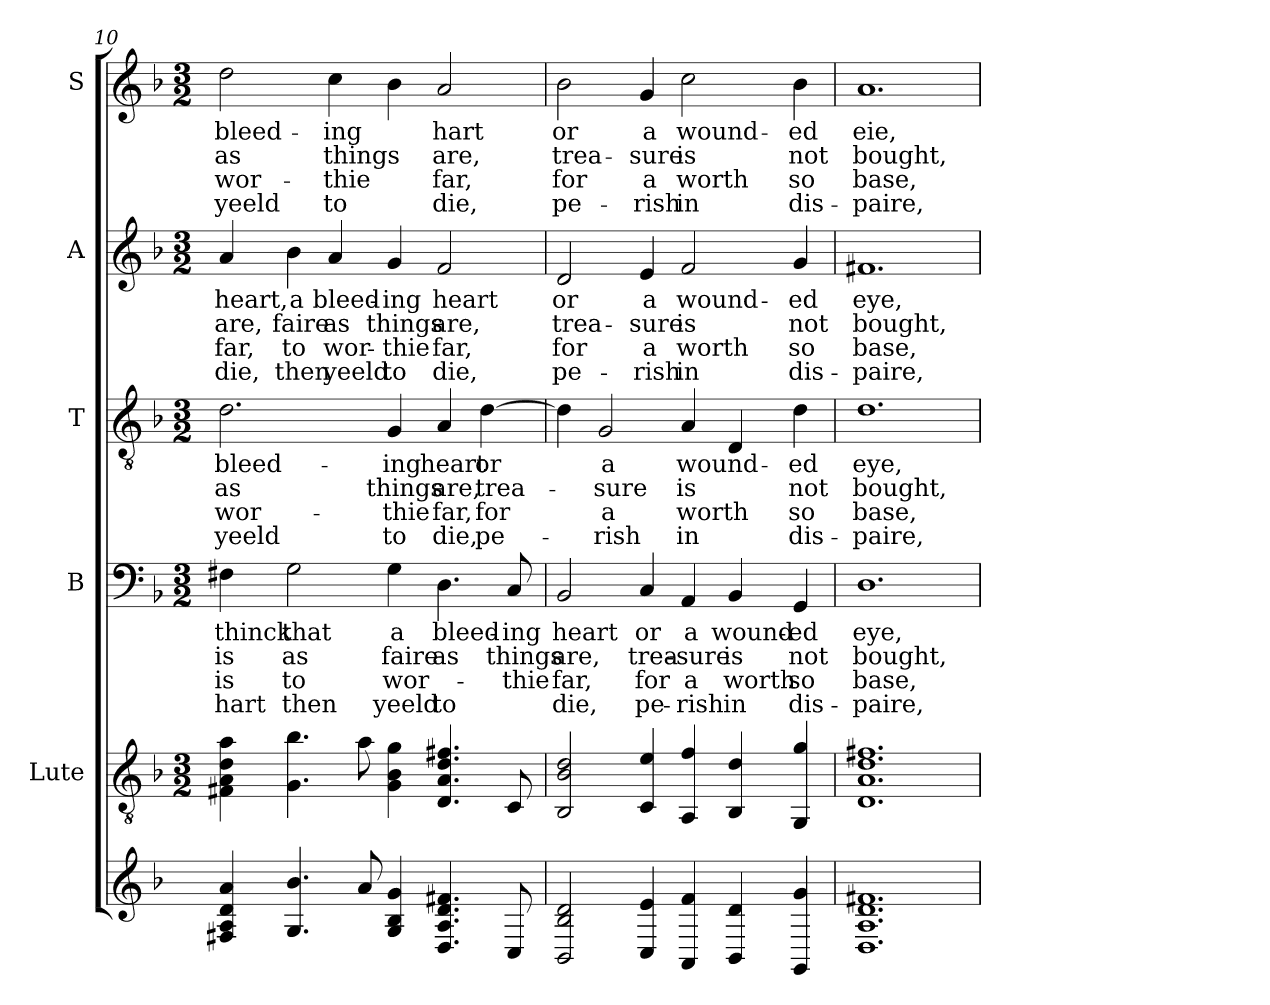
**kern	**kern	**kern	**text	**text	**text	**text	**kern	**text	**text	**text	**text	**kern	**text	**text	**text	**text	**kern	**text	**text	**text	**text
*part6	*part5	*part4	*part4	*part4	*part4	*part4	*part3	*part3	*part3	*part3	*part3	*part2	*part2	*part2	*part2	*part2	*part1	*part1	*part1	*part1	*part1
*staff6	*staff5	*staff4	*staff4	*staff4	*staff4	*staff4	*staff3	*staff3	*staff3	*staff3	*staff3	*staff2	*staff2	*staff2	*staff2	*staff2	*staff1	*staff1	*staff1	*staff1	*staff1
*	*I"Lute	*I"B	*	*	*	*	*I"T	*	*	*	*	*I"A	*	*	*	*	*I"S	*	*	*	*
*	*clefGv2	*clefF4	*	*	*	*	*clefGv2	*	*	*	*	*clefG2	*	*	*	*	*clefG2	*	*	*	*
*k[b-]	*k[b-]	*k[b-]	*	*	*	*	*k[b-]	*	*	*	*	*k[b-]	*	*	*	*	*k[b-]	*	*	*	*
*F:	*F:	*F:	*	*	*	*	*F:	*	*	*	*	*F:	*	*	*	*	*F:	*	*	*	*
*	*M3/2	*M3/2	*	*	*	*	*M3/2	*	*	*	*	*M3/2	*	*	*	*	*M3/2	*	*	*	*
=10	=10	=10	=10	=10	=10	=10	=10	=10	=10	=10	=10	=10	=10	=10	=10	=10	=10	=10	=10	=10	=10
4F# 4A 4d 4a	4F#X\ 4A\ 4d\ 4a\	4F#X\	thinck	is	is	hart	2.d\	bleed-	as	wor-	yeeld	4a/	heart,	are,	far,	die,	2dd\	bleed-	as	wor-	yeeld
4.G 4.b-	4.G\ 4.b-\	2G\	that	as	to	then	.	.	.	.	.	4b-\	a	faire	to	then	.	.	.	.	.
.	.	.	.	.	.	.	.	.	.	.	.	4a/	bleed-	as	wor-	yeeld	4cc\	-ing	things	-thie	to
8a	8a\	.	.	.	.	.	.	.	.	.	.	.	.	.	.	.	.	.	.	.	.
4G 4B- 4g	4G\ 4B-\ 4g\	4G\	a	faire	wor-	yeeld	4G/	-ing	things	-thie	to	4g/	-ing	things	-thie	to	4b-\	.	.	.	.
4.D 4.A 4.d 4.f#	4.D/ 4.A/ 4.d/ 4.f#X/	4.D\	bleed-	as	.	to	4A/	heart	are,	far,	die,	2f/	heart	are,	far,	die,	2a/	hart	are,	far,	die,
.	.	.	.	.	.	.	[4d\	or	trea-	for	pe-	.	.	.	.	.	.	.	.	.	.
8C	8C/	8C/	-ing	things	-thie	.	.	.	.	.	.	.	.	.	.	.	.	.	.	.	.
=11	=11	=11	=11	=11	=11	=11	=11	=11	=11	=11	=11	=11	=11	=11	=11	=11	=11	=11	=11	=11	=11
2BB- 2B- 2d	2BB-/ 2B-/ 2d/	2BB-/	heart	are,	far,	die,	4d\]	.	.	.	.	2d/	or	trea-	for	pe-	2b-\	or	trea-	for	pe-
.	.	.	.	.	.	.	2G/	a	-sure	a	-rish	.	.	.	.	.	.	.	.	.	.
4C 4e	4C/ 4e/	4C/	or	trea-	for	pe-	.	.	.	.	.	4e/	a	-sure	a	-rish	4g/	a	-sure	a	-rish
4AA 4f	4AA/ 4f/	4AA/	a	-sure	a	-rish	4A/	wound-	is	worth	in	2f/	wound-	is	worth	in	2cc\	wound-	is	worth	in
4BB- 4d	4BB-/ 4d/	4BB-/	wound-	is	worth	in	4D/	.	.	.	.	.	.	.	.	.	.	.	.	.	.
4GG 4g	4GG/ 4g/	4GG/	-ed	not	so	dis-	4d\	-ed	not	so	dis-	4g/	-ed	not	so	dis-	4b-\	-ed	not	so	dis-
=12	=12	=12	=12	=12	=12	=12	=12	=12	=12	=12	=12	=12	=12	=12	=12	=12	=12	=12	=12	=12	=12
1.D 1.A 1.d 1.f#	1.D 1.A 1.d 1.f#X	1.D	eye,	bought,	base,	-paire,	1.d	eye,	bought,	base,	-paire,	1.f#X	eye,	bought,	base,	-paire,	1.a	eie,	bought,	base,	-paire,
=	=	=	=	=	=	=	=	=	=	=	=	=	=	=	=	=	=	=	=	=	=
*-	*-	*-	*-	*-	*-	*-	*-	*-	*-	*-	*-	*-	*-	*-	*-	*-	*-	*-	*-	*-	*-
